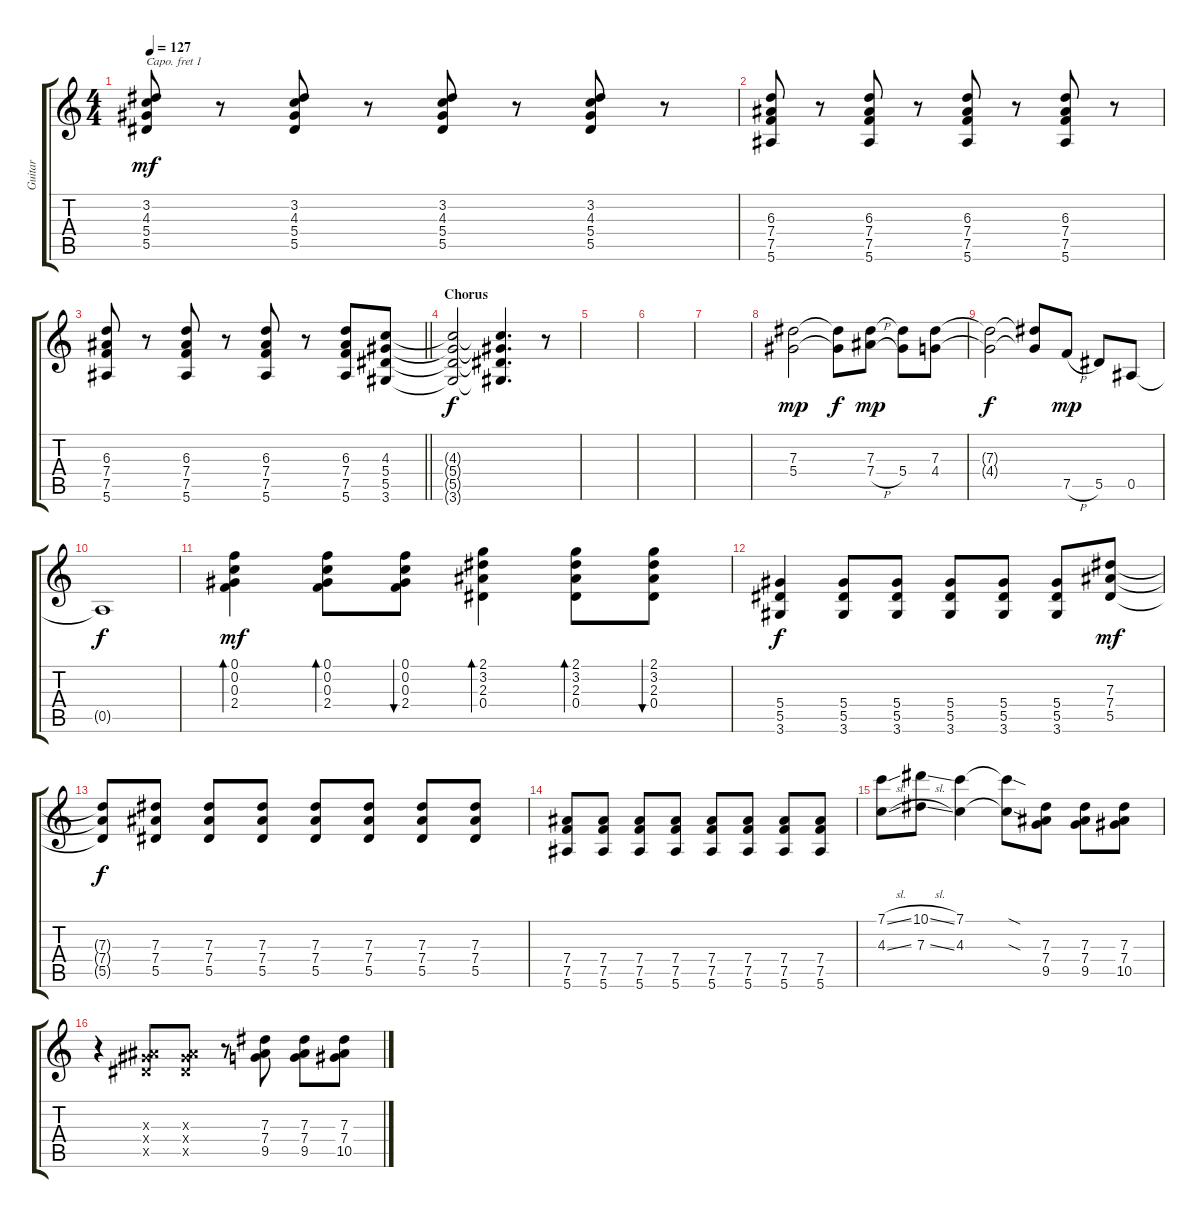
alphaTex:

\track ("Guitar" "Guitar") {instrument acousticguitarsteel}
\staff {score tabs}
\capo 1
\tuning (E4 B3 G3 D3 A2 E2) {hide}
\ts (4 4)
\tempo 127
\clef g2
\ks c
(3.2 4.3 5.4 5.5).8{dy mf} r.8 (3.2 4.3 5.4 5.5).8 r.8 (3.2 4.3 5.4 5.5).8 r.8 (3.2 4.3 5.4 5.5).8 r.8 |
(6.3 7.4 7.5 5.6).8 r.8 (6.3 7.4 7.5 5.6).8 r.8 (6.3 7.4 7.5 5.6).8 r.8 (6.3 7.4 7.5 5.6).8 r.8 |
\barLineRight lightlight
(6.3 7.4 7.5 5.6).8 r.8 (6.3 7.4 7.5 5.6).8 r.8 (6.3 7.4 7.5 5.6).8 r.8 (6.3 7.4 7.5 5.6).8 (4.3 5.4 5.5 3.6).8 |
\section ("" "Chorus")
(4.3{t} 5.4{t} 5.5{t} 3.6{t}).2{dy f} (4.3{t} 5.4{t} 5.5{t} 3.6{t}).4{d volume 5} r.8 |
|
|
|
(7.3 5.4).2{dy mp volume 12 instrument acousticguitarsteel} (7.3{t} 5.4{t}).8{dy f} (7.3 7.4{h}).8{dy mp} (7.3{t} 5.4).8 (7.3 4.4).8 |
(7.3{t} 4.4{t}).2{dy f} (7.3{t} 4.4{t}).8 7.5{h}.8{dy mp} 5.5.8 0.5.8 |
0.5{t}.1{dy f} |
(0.1 0.2 0.3 2.4).4{bd 30 dy mf volume 13 instrument distortionguitar} (0.1 0.2 0.3 2.4).8{bd 30} (0.1 0.2 0.3 2.4).8{bu 30} (2.1 3.2 2.3 0.4).4{bd 30} (2.1 3.2 2.3 0.4).8{bd 30} (2.1 3.2 2.3 0.4).8{bu 30} |
(5.4 5.5 3.6).4{dy f} (5.4 5.5 3.6).8 (5.4 5.5 3.6).8 (5.4 5.5 3.6).8 (5.4 5.5 3.6).8 (5.4 5.5 3.6).8 (7.3 7.4 5.5).8{dy mf} |
(7.3{t} 7.4{t} 5.5{t}).8{dy f} (7.3 7.4 5.5).8 (7.3 7.4 5.5).8 (7.3 7.4 5.5).8 (7.3 7.4 5.5).8 (7.3 7.4 5.5).8 (7.3 7.4 5.5).8 (7.3 7.4 5.5).8 |
(7.4 7.5 5.6).8 (7.4 7.5 5.6).8 (7.4 7.5 5.6).8 (7.4 7.5 5.6).8 (7.4 7.5 5.6).8 (7.4 7.5 5.6).8 (7.4 7.5 5.6).8 (7.4 7.5 5.6).8 |
(7.1{sl} 4.3{sl}).8 (10.1{sl} 7.3{sl}).8 (7.1 4.3).4 (7.1{sod t} 4.3{sod t}).8 (7.3 7.4 9.5).8 (7.3 7.4 9.5).8 (7.3 7.4 10.5).8 |
r.4 (2.3{x} 5.4{x} 5.5{x}).8 (2.3{x} 5.4{x} 5.5{x}).8 r.8 (7.3 7.4 9.5).8 (7.3 7.4 9.5).8 (7.3 7.4 10.5).8
